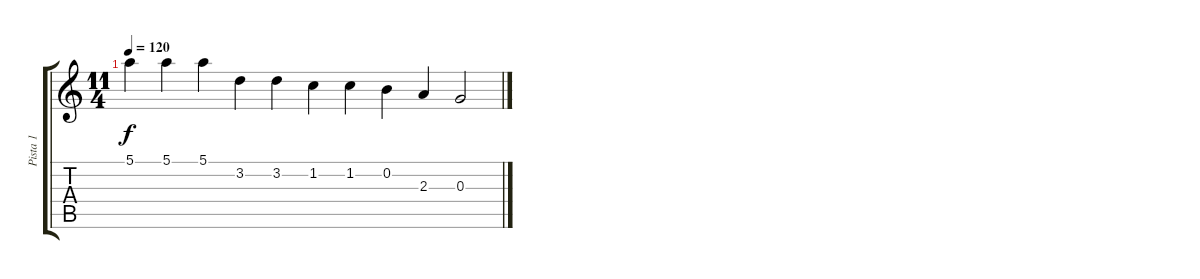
\track ("Pista 1" "Pista 1") {instrument acousticguitarnylon}
\staff {score tabs}
\tuning (E4 B3 G3 D3 A2 E2) {hide}
\ts (11 4)
\tempo 120
\clef g2
\ks c
5.1.4{dy f} 5.1.4 5.1.4 3.2.4 3.2.4 1.2.4 1.2.4 0.2.4 2.3.4 0.3.2
